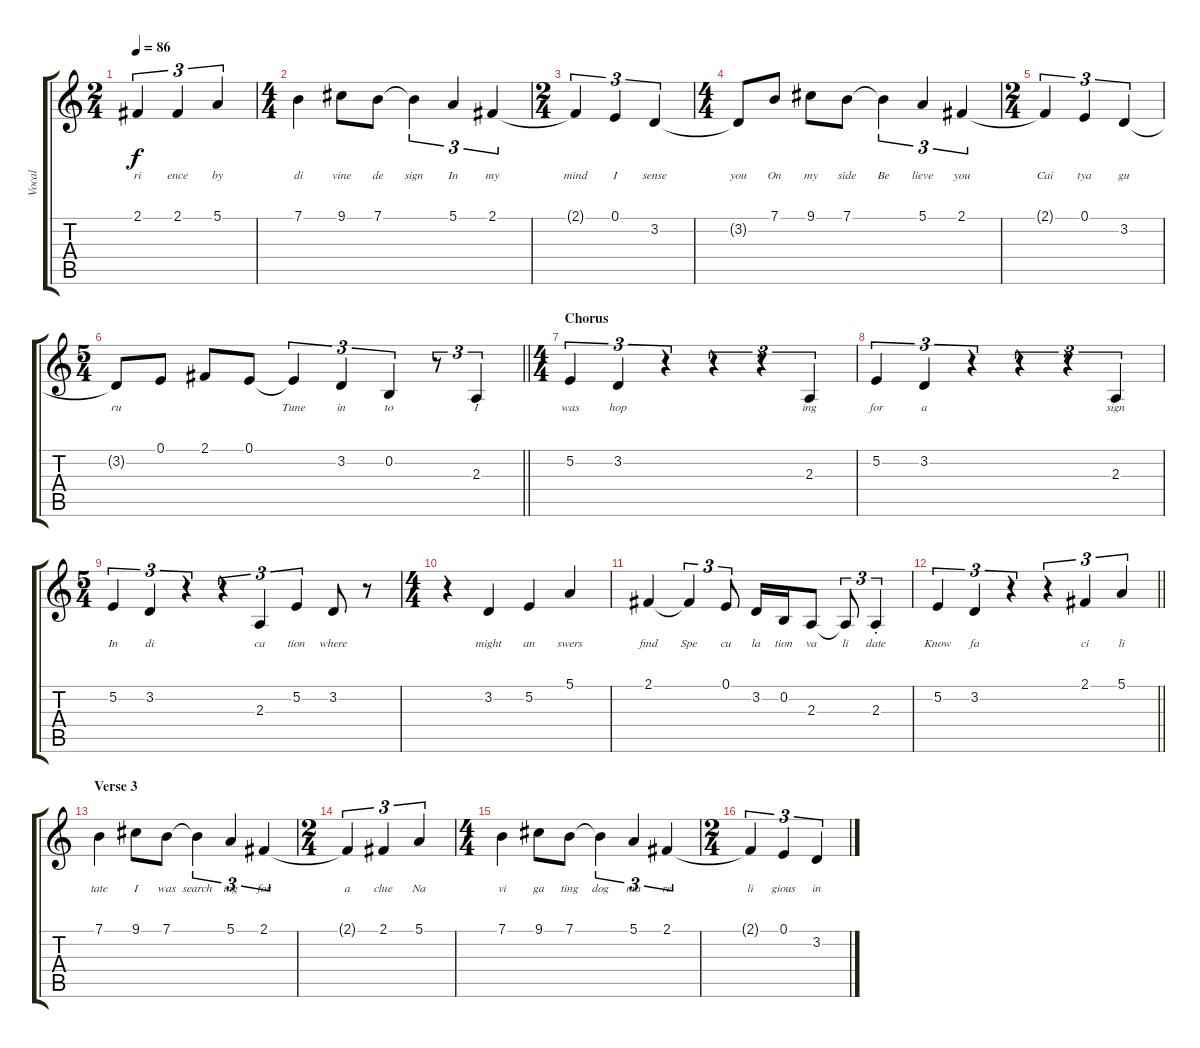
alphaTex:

\track ("Vocal" "Vocal") {instrument acousticgrandpiano}
\staff {score tabs}
\tuning (E4 B3 G3 D3 A2 E2) {hide}
\ts (2 4)
\tempo 86
\clef g2
\ks c
2.1{t}.4{tu (3 2) lyrics (0 "ri") lyrics (1 "") lyrics (2 "") lyrics (3 "") lyrics (4 "") dy f} 2.1.4{tu (3 2) lyrics (0 "ence") lyrics (1 "") lyrics (2 "") lyrics (3 "") lyrics (4 "")} 5.1.4{tu (3 2) lyrics (0 "by") lyrics (1 "") lyrics (2 "") lyrics (3 "") lyrics (4 "")} |
\ts (4 4)
7.1.4{lyrics (0 "di") lyrics (1 "") lyrics (2 "") lyrics (3 "") lyrics (4 "")} 9.1.8{lyrics (0 "vine") lyrics (1 "") lyrics (2 "") lyrics (3 "") lyrics (4 "")} 7.1.8{lyrics (0 "de") lyrics (1 "") lyrics (2 "") lyrics (3 "") lyrics (4 "")} 7.1{t}.4{tu (3 2) lyrics (0 "sign") lyrics (1 "") lyrics (2 "") lyrics (3 "") lyrics (4 "")} 5.1.4{tu (3 2) lyrics (0 "In") lyrics (1 "") lyrics (2 "") lyrics (3 "") lyrics (4 "")} 2.1.4{tu (3 2) lyrics (0 "my") lyrics (1 "") lyrics (2 "") lyrics (3 "") lyrics (4 "")} |
\ts (2 4)
2.1{t}.4{tu (3 2) lyrics (0 "mind") lyrics (1 "") lyrics (2 "") lyrics (3 "") lyrics (4 "")} 0.1.4{tu (3 2) lyrics (0 "I") lyrics (1 "") lyrics (2 "") lyrics (3 "") lyrics (4 "")} 3.2.4{tu (3 2) lyrics (0 "sense") lyrics (1 "") lyrics (2 "") lyrics (3 "") lyrics (4 "")} |
\ts (4 4)
3.2{t}.8{lyrics (0 "you") lyrics (1 "") lyrics (2 "") lyrics (3 "") lyrics (4 "")} 7.1.8{lyrics (0 "On") lyrics (1 "") lyrics (2 "") lyrics (3 "") lyrics (4 "")} 9.1.8{lyrics (0 "my") lyrics (1 "") lyrics (2 "") lyrics (3 "") lyrics (4 "")} 7.1.8{lyrics (0 "side") lyrics (1 "") lyrics (2 "") lyrics (3 "") lyrics (4 "")} 7.1{t}.4{tu (3 2) lyrics (0 "Be") lyrics (1 "") lyrics (2 "") lyrics (3 "") lyrics (4 "")} 5.1.4{tu (3 2) lyrics (0 "lieve") lyrics (1 "") lyrics (2 "") lyrics (3 "") lyrics (4 "")} 2.1.4{tu (3 2) lyrics (0 "you") lyrics (1 "") lyrics (2 "") lyrics (3 "") lyrics (4 "")} |
\ts (2 4)
2.1{t}.4{tu (3 2) lyrics (0 "Cai") lyrics (1 "") lyrics (2 "") lyrics (3 "") lyrics (4 "")} 0.1.4{tu (3 2) lyrics (0 "tya") lyrics (1 "") lyrics (2 "") lyrics (3 "") lyrics (4 "")} 3.2.4{tu (3 2) lyrics (0 "gu") lyrics (1 "") lyrics (2 "") lyrics (3 "") lyrics (4 "")} |
\ts (5 4)
\barLineRight lightlight
3.2{t}.8{lyrics (0 "ru") lyrics (1 "") lyrics (2 "") lyrics (3 "") lyrics (4 "")} 0.1.8{lyrics (0 "") lyrics (1 "") lyrics (2 "") lyrics (3 "") lyrics (4 "")} 2.1.8{lyrics (0 "") lyrics (1 "") lyrics (2 "") lyrics (3 "") lyrics (4 "")} 0.1.8{lyrics (0 "") lyrics (1 "") lyrics (2 "") lyrics (3 "") lyrics (4 "")} 0.1{t}.4{tu (3 2) lyrics (0 "Tune") lyrics (1 "") lyrics (2 "") lyrics (3 "") lyrics (4 "")} 3.2.4{tu (3 2) lyrics (0 "in") lyrics (1 "") lyrics (2 "") lyrics (3 "") lyrics (4 "")} 0.2.4{tu (3 2) lyrics (0 "to") lyrics (1 "") lyrics (2 "") lyrics (3 "") lyrics (4 "")} r.8{tu (3 2)} 2.3.4{tu (3 2) lyrics (0 "I") lyrics (1 "") lyrics (2 "") lyrics (3 "") lyrics (4 "")} |
\ts (4 4)
\section ("" "Chorus")
5.2.4{tu (3 2) lyrics (0 "was") lyrics (1 "") lyrics (2 "") lyrics (3 "") lyrics (4 "")} 3.2.4{tu (3 2) lyrics (0 "hop") lyrics (1 "") lyrics (2 "") lyrics (3 "") lyrics (4 "")} r.4{tu (3 2)} r.4{tu (3 2)} r.4{tu (3 2)} 2.3.4{tu (3 2) lyrics (0 "ing") lyrics (1 "") lyrics (2 "") lyrics (3 "") lyrics (4 "")} |
5.2.4{tu (3 2) lyrics (0 "for") lyrics (1 "") lyrics (2 "") lyrics (3 "") lyrics (4 "")} 3.2.4{tu (3 2) lyrics (0 "a") lyrics (1 "") lyrics (2 "") lyrics (3 "") lyrics (4 "")} r.4{tu (3 2)} r.4{tu (3 2)} r.4{tu (3 2)} 2.3.4{tu (3 2) lyrics (0 "sign") lyrics (1 "") lyrics (2 "") lyrics (3 "") lyrics (4 "")} |
\ts (5 4)
5.2.4{tu (3 2) lyrics (0 "In") lyrics (1 "") lyrics (2 "") lyrics (3 "") lyrics (4 "")} 3.2.4{tu (3 2) lyrics (0 "di") lyrics (1 "") lyrics (2 "") lyrics (3 "") lyrics (4 "")} r.4{tu (3 2)} r.4{tu (3 2)} 2.3.4{tu (3 2) lyrics (0 "ca") lyrics (1 "") lyrics (2 "") lyrics (3 "") lyrics (4 "")} 5.2.4{tu (3 2) lyrics (0 "tion") lyrics (1 "") lyrics (2 "") lyrics (3 "") lyrics (4 "")} 3.2.8{lyrics (0 "where") lyrics (1 "") lyrics (2 "") lyrics (3 "") lyrics (4 "")} r.8 |
\ts (4 4)
r.4 3.2.4{lyrics (0 "might") lyrics (1 "") lyrics (2 "") lyrics (3 "") lyrics (4 "")} 5.2.4{lyrics (0 "an") lyrics (1 "") lyrics (2 "") lyrics (3 "") lyrics (4 "")} 5.1.4{lyrics (0 "swers") lyrics (1 "") lyrics (2 "") lyrics (3 "") lyrics (4 "")} |
2.1.4{lyrics (0 "find") lyrics (1 "") lyrics (2 "") lyrics (3 "") lyrics (4 "")} 2.1{t}.4{tu (3 2) lyrics (0 "Spe") lyrics (1 "") lyrics (2 "") lyrics (3 "") lyrics (4 "")} 0.1.8{tu (3 2) lyrics (0 "cu") lyrics (1 "") lyrics (2 "") lyrics (3 "") lyrics (4 "")} 3.2.16{lyrics (0 "la") lyrics (1 "") lyrics (2 "") lyrics (3 "") lyrics (4 "")} 0.2.16{lyrics (0 "tion") lyrics (1 "") lyrics (2 "") lyrics (3 "") lyrics (4 "")} 2.3.8{lyrics (0 "va") lyrics (1 "") lyrics (2 "") lyrics (3 "") lyrics (4 "")} 2.3{t}.8{tu (3 2) lyrics (0 "li") lyrics (1 "") lyrics (2 "") lyrics (3 "") lyrics (4 "")} 2.3{st}.4{tu (3 2) lyrics (0 "date") lyrics (1 "") lyrics (2 "") lyrics (3 "") lyrics (4 "")} |
\barLineRight lightlight
5.2.4{tu (3 2) lyrics (0 "Know") lyrics (1 "") lyrics (2 "") lyrics (3 "") lyrics (4 "")} 3.2.4{tu (3 2) lyrics (0 "fa") lyrics (1 "") lyrics (2 "") lyrics (3 "") lyrics (4 "")} r.4{tu (3 2)} r.4{tu (3 2)} 2.1.4{tu (3 2) lyrics (0 "ci") lyrics (1 "") lyrics (2 "") lyrics (3 "") lyrics (4 "")} 5.1.4{tu (3 2) lyrics (0 "li") lyrics (1 "") lyrics (2 "") lyrics (3 "") lyrics (4 "")} |
\section ("" "Verse 3")
7.1.4{lyrics (0 "tate") lyrics (1 "") lyrics (2 "") lyrics (3 "") lyrics (4 "")} 9.1.8{lyrics (0 "I") lyrics (1 "") lyrics (2 "") lyrics (3 "") lyrics (4 "")} 7.1.8{lyrics (0 "was") lyrics (1 "") lyrics (2 "") lyrics (3 "") lyrics (4 "")} 7.1{t}.4{tu (3 2) lyrics (0 "search") lyrics (1 "") lyrics (2 "") lyrics (3 "") lyrics (4 "")} 5.1.4{tu (3 2) lyrics (0 "ing") lyrics (1 "") lyrics (2 "") lyrics (3 "") lyrics (4 "")} 2.1.4{tu (3 2) lyrics (0 "for") lyrics (1 "") lyrics (2 "") lyrics (3 "") lyrics (4 "")} |
\ts (2 4)
2.1{t}.4{tu (3 2) lyrics (0 "a") lyrics (1 "") lyrics (2 "") lyrics (3 "") lyrics (4 "")} 2.1.4{tu (3 2) lyrics (0 "clue") lyrics (1 "") lyrics (2 "") lyrics (3 "") lyrics (4 "")} 5.1.4{tu (3 2) lyrics (0 "Na") lyrics (1 "") lyrics (2 "") lyrics (3 "") lyrics (4 "")} |
\ts (4 4)
7.1.4{lyrics (0 "vi") lyrics (1 "") lyrics (2 "") lyrics (3 "") lyrics (4 "")} 9.1.8{lyrics (0 "ga") lyrics (1 "") lyrics (2 "") lyrics (3 "") lyrics (4 "")} 7.1.8{lyrics (0 "ting") lyrics (1 "") lyrics (2 "") lyrics (3 "") lyrics (4 "")} 7.1{t}.4{tu (3 2) lyrics (0 "dog") lyrics (1 "") lyrics (2 "") lyrics (3 "") lyrics (4 "")} 5.1.4{tu (3 2) lyrics (0 "ma") lyrics (1 "") lyrics (2 "") lyrics (3 "") lyrics (4 "")} 2.1.4{tu (3 2) lyrics (0 "re") lyrics (1 "") lyrics (2 "") lyrics (3 "") lyrics (4 "")} |
\ts (2 4)
2.1{t}.4{tu (3 2) lyrics (0 "li") lyrics (1 "") lyrics (2 "") lyrics (3 "") lyrics (4 "")} 0.1.4{tu (3 2) lyrics (0 "gious") lyrics (1 "") lyrics (2 "") lyrics (3 "") lyrics (4 "")} 3.2.4{tu (3 2) lyrics (0 "in") lyrics (1 "") lyrics (2 "") lyrics (3 "") lyrics (4 "")}
